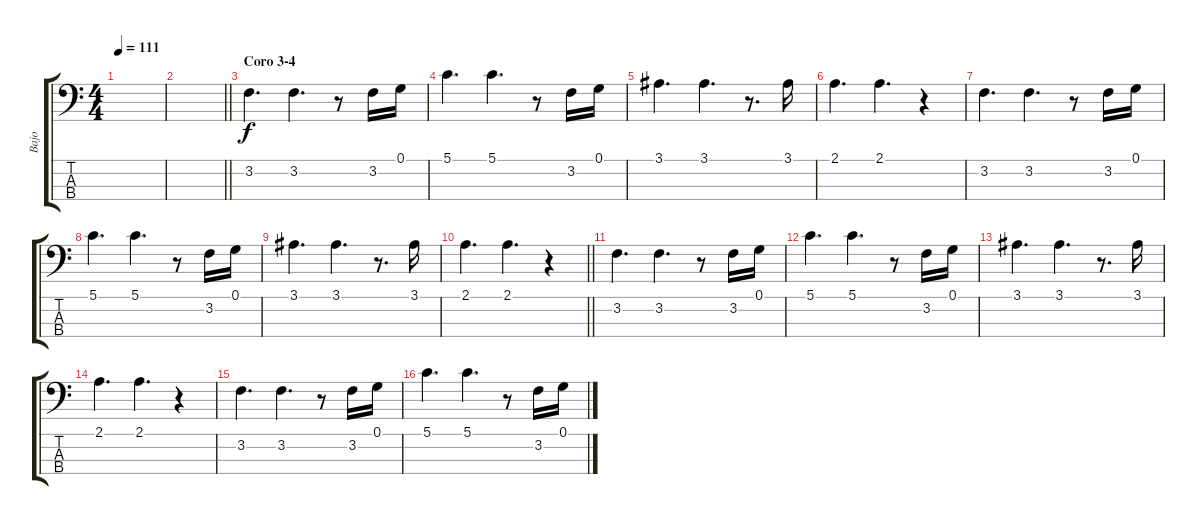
\track ("Bajo" "Bajo") {instrument synthbass1}
\staff {score tabs}
\tuning (G2 D2 A1 E1) {hide}
\ts (4 4)
\tempo 111
\clef f4
\ks c
|
\barLineRight lightlight
|
\section ("" "Coro 3-4")
3.2.4{d} 3.2.4{d} r.8 3.2.16 0.1.16 |
5.1.4{d} 5.1.4{d} r.8 3.2.16 0.1.16 |
3.1.4{d} 3.1.4{d} r.8{d} 3.1.16 |
2.1.4{d} 2.1.4{d} r.4 |
3.2.4{d} 3.2.4{d} r.8 3.2.16 0.1.16 |
5.1.4{d} 5.1.4{d} r.8 3.2.16 0.1.16 |
3.1.4{d} 3.1.4{d} r.8{d} 3.1.16 |
\barLineRight lightlight
2.1.4{d} 2.1.4{d} r.4 |
3.2.4{d} 3.2.4{d} r.8 3.2.16 0.1.16 |
5.1.4{d} 5.1.4{d} r.8 3.2.16 0.1.16 |
3.1.4{d} 3.1.4{d} r.8{d} 3.1.16 |
2.1.4{d} 2.1.4{d} r.4 |
3.2.4{d} 3.2.4{d} r.8 3.2.16 0.1.16 |
5.1.4{d} 5.1.4{d} r.8 3.2.16 0.1.16
